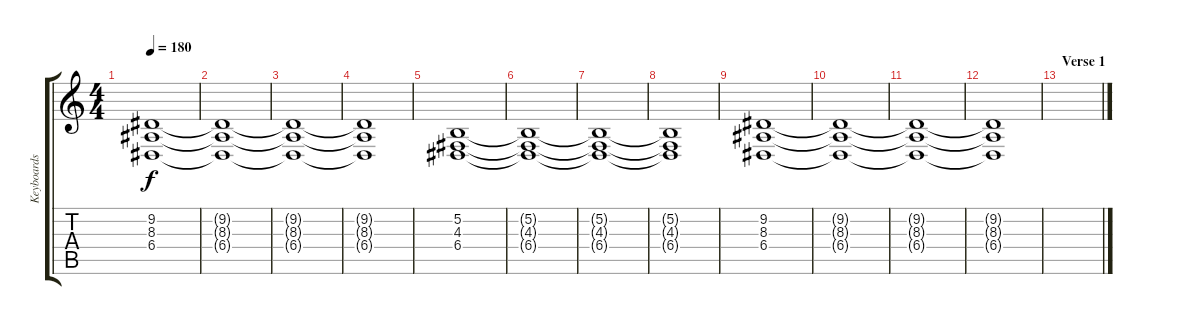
\track ("Keyboards" "Keyboards") {instrument stringensemble1}
\staff {score tabs}
\tuning (B3 Gb3 D3 A2 E2 B1) {hide}
\ts (4 4)
\tempo 180
\clef g2
\ks c
(9.2 8.3 6.4).1{dy f} |
(9.2{t} 8.3{t} 6.4{t}).1 |
(9.2{t} 8.3{t} 6.4{t}).1 |
(9.2{t} 8.3{t} 6.4{t}).1 |
(5.2 4.3 6.4).1 |
(5.2{t} 4.3{t} 6.4{t}).1 |
(5.2{t} 4.3{t} 6.4{t}).1 |
(5.2{t} 4.3{t} 6.4{t}).1 |
(9.2 8.3 6.4).1 |
(9.2{t} 8.3{t} 6.4{t}).1 |
(9.2{t} 8.3{t} 6.4{t}).1 |
(9.2{t} 8.3{t} 6.4{t}).1 |
\section ("" "Verse 1")
